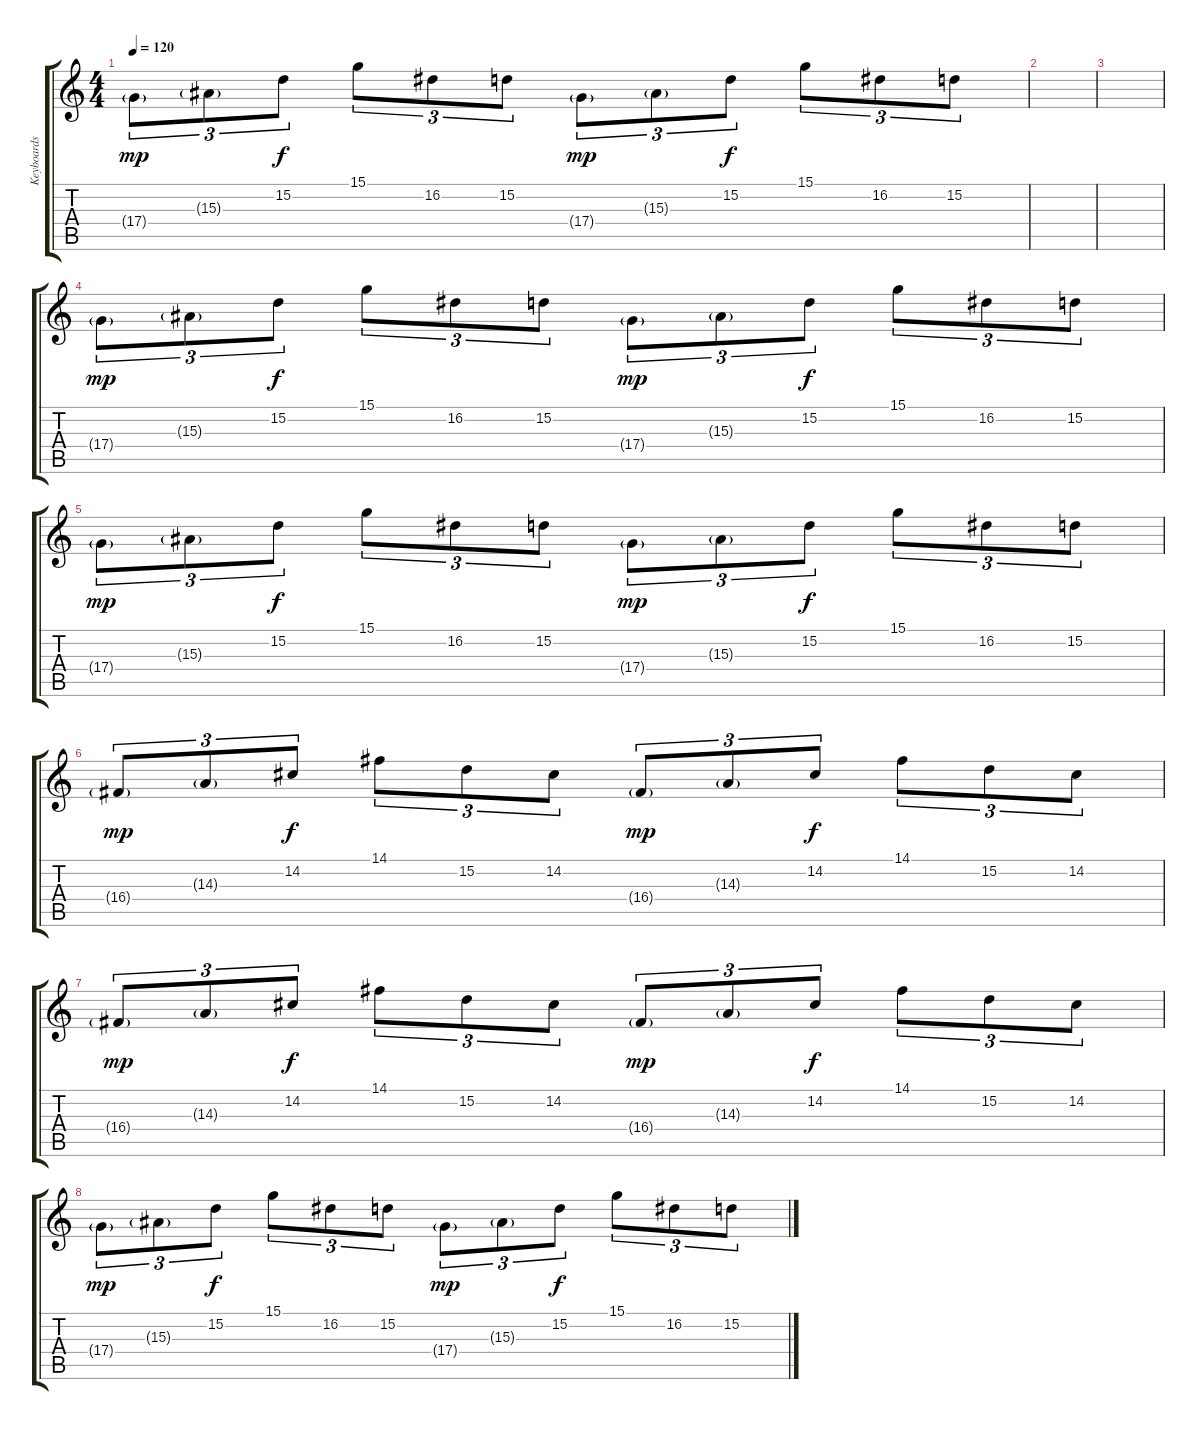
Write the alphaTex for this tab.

\track ("Keyboards 2" "Keyboards ") {instrument acousticgrandpiano}
\staff {score tabs}
\tuning (E4 B3 G3 D3 A2 E2) {hide}
\ts (4 4)
\tempo 120
\clef g2
\ks c
17.4{g}.8{tu (3 2) dy mp} 15.3{g}.8{tu (3 2)} 15.2.8{tu (3 2) dy f} 15.1.8{tu (3 2)} 16.2.8{tu (3 2)} 15.2.8{tu (3 2)} 17.4{g}.8{tu (3 2) dy mp} 15.3{g}.8{tu (3 2)} 15.2.8{tu (3 2) dy f} 15.1.8{tu (3 2)} 16.2.8{tu (3 2)} 15.2.8{tu (3 2)} |
|
|
17.4{g}.8{tu (3 2) dy mp} 15.3{g}.8{tu (3 2)} 15.2.8{tu (3 2) dy f} 15.1.8{tu (3 2)} 16.2.8{tu (3 2)} 15.2.8{tu (3 2)} 17.4{g}.8{tu (3 2) dy mp} 15.3{g}.8{tu (3 2)} 15.2.8{tu (3 2) dy f} 15.1.8{tu (3 2)} 16.2.8{tu (3 2)} 15.2.8{tu (3 2)} |
17.4{g}.8{tu (3 2) dy mp} 15.3{g}.8{tu (3 2)} 15.2.8{tu (3 2) dy f} 15.1.8{tu (3 2)} 16.2.8{tu (3 2)} 15.2.8{tu (3 2)} 17.4{g}.8{tu (3 2) dy mp} 15.3{g}.8{tu (3 2)} 15.2.8{tu (3 2) dy f} 15.1.8{tu (3 2)} 16.2.8{tu (3 2)} 15.2.8{tu (3 2)} |
16.4{g}.8{tu (3 2) dy mp} 14.3{g}.8{tu (3 2)} 14.2.8{tu (3 2) dy f} 14.1.8{tu (3 2)} 15.2.8{tu (3 2)} 14.2.8{tu (3 2)} 16.4{g}.8{tu (3 2) dy mp} 14.3{g}.8{tu (3 2)} 14.2.8{tu (3 2) dy f} 14.1.8{tu (3 2)} 15.2.8{tu (3 2)} 14.2.8{tu (3 2)} |
16.4{g}.8{tu (3 2) dy mp} 14.3{g}.8{tu (3 2)} 14.2.8{tu (3 2) dy f} 14.1.8{tu (3 2)} 15.2.8{tu (3 2)} 14.2.8{tu (3 2)} 16.4{g}.8{tu (3 2) dy mp} 14.3{g}.8{tu (3 2)} 14.2.8{tu (3 2) dy f} 14.1.8{tu (3 2)} 15.2.8{tu (3 2)} 14.2.8{tu (3 2)} |
17.4{g}.8{tu (3 2) dy mp} 15.3{g}.8{tu (3 2)} 15.2.8{tu (3 2) dy f} 15.1.8{tu (3 2)} 16.2.8{tu (3 2)} 15.2.8{tu (3 2)} 17.4{g}.8{tu (3 2) dy mp} 15.3{g}.8{tu (3 2)} 15.2.8{tu (3 2) dy f} 15.1.8{tu (3 2)} 16.2.8{tu (3 2)} 15.2.8{tu (3 2)}
